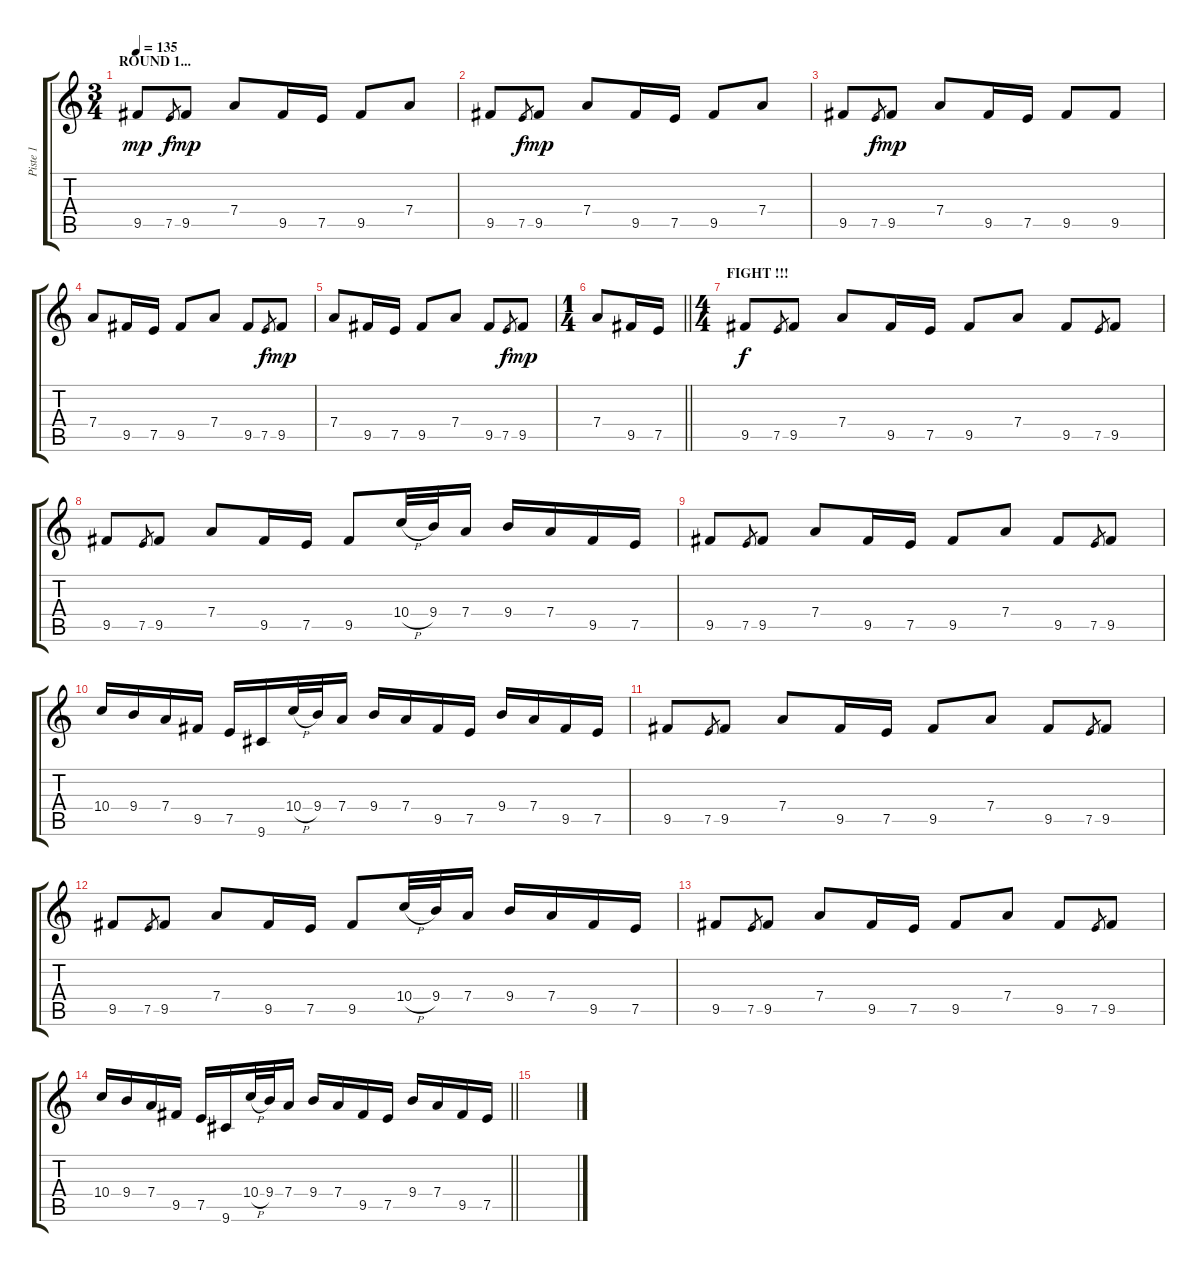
\track ("Piste 1" "Piste 1") {instrument distortionguitar}
\staff {score tabs}
\tuning (E4 B3 G3 D3 A2 E2) {hide}
\ts (3 4)
\section ("" "ROUND 1... ")
\tempo 135
\clef g2
\ks c
9.5.8{dy mp instrument distortionguitar} 7.5.8{gr dy f} 9.5.8{dy mp} 7.4.8 9.5.16 7.5.16 9.5.8 7.4.8 |
9.5.8 7.5.8{gr dy f} 9.5.8{dy mp} 7.4.8 9.5.16 7.5.16 9.5.8 7.4.8 |
9.5.8 7.5.8{gr dy f} 9.5.8{dy mp} 7.4.8 9.5.16 7.5.16 9.5.8 9.5.8 |
7.4.8 9.5.16 7.5.16 9.5.8 7.4.8 9.5.8 7.5.8{gr dy f} 9.5.8{dy mp} |
7.4.8 9.5.16 7.5.16 9.5.8 7.4.8 9.5.8 7.5.8{gr dy f} 9.5.8{dy mp} |
\ts (1 4)
\barLineRight lightlight
7.4.8 9.5.16 7.5.16 |
\ts (4 4)
\section ("" "FIGHT !!!")
9.5.8{dy f} 7.5.8{gr} 9.5.8 7.4.8 9.5.16 7.5.16 9.5.8 7.4.8 9.5.8 7.5.8{gr} 9.5.8 |
9.5.8 7.5.8{gr} 9.5.8 7.4.8 9.5.16 7.5.16 9.5.8 10.4{h}.32 9.4.32 7.4.16 9.4.16 7.4.16 9.5.16 7.5.16 |
9.5.8 7.5.8{gr} 9.5.8 7.4.8 9.5.16 7.5.16 9.5.8 7.4.8 9.5.8 7.5.8{gr} 9.5.8 |
10.4.16 9.4.16 7.4.16 9.5.16 7.5.16 9.6.16 10.4{h}.32 9.4.32 7.4.16 9.4.16 7.4.16 9.5.16 7.5.16 9.4.16 7.4.16 9.5.16 7.5.16 |
9.5.8 7.5.8{gr} 9.5.8 7.4.8 9.5.16 7.5.16 9.5.8 7.4.8 9.5.8 7.5.8{gr} 9.5.8 |
9.5.8 7.5.8{gr} 9.5.8 7.4.8 9.5.16 7.5.16 9.5.8 10.4{h}.32 9.4.32 7.4.16 9.4.16 7.4.16 9.5.16 7.5.16 |
9.5.8 7.5.8{gr} 9.5.8 7.4.8 9.5.16 7.5.16 9.5.8 7.4.8 9.5.8 7.5.8{gr} 9.5.8 |
\barLineRight lightlight
10.4.16 9.4.16 7.4.16 9.5.16 7.5.16 9.6.16 10.4{h}.32 9.4.32 7.4.16 9.4.16 7.4.16 9.5.16 7.5.16 9.4.16 7.4.16 9.5.16 7.5.16 |
\section ("" "")
